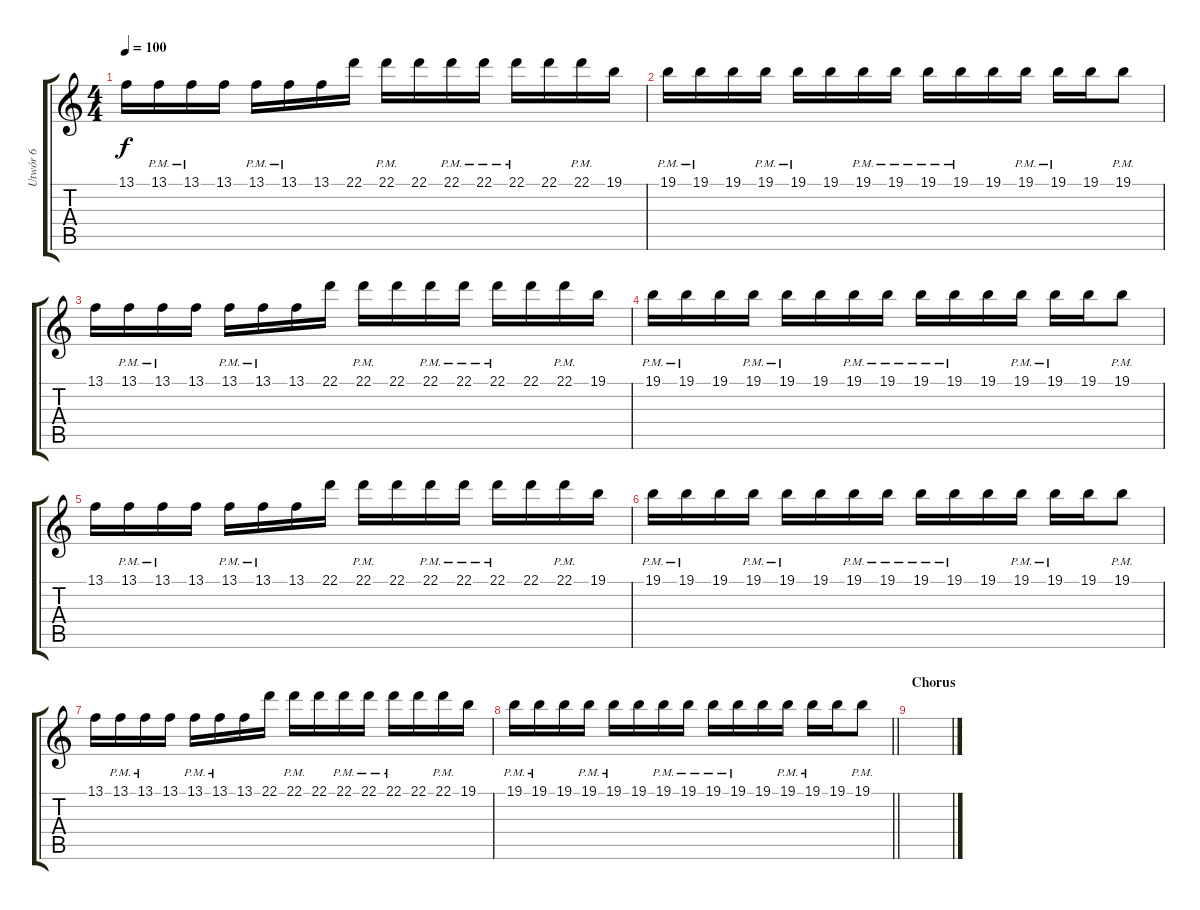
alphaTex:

\track ("Utwór 6" "Utwór 6") {instrument electricpiano1}
\staff {score tabs}
\tuning (E4 B3 G3 D3 A2 E2) {hide}
\ts (4 4)
\tempo 100
\clef g2
\ks c
13.1.16{dy f volume 12} 13.1{pm}.16{volume 7} 13.1{pm}.16 13.1.16{volume 12} 13.1{pm}.16{volume 7} 13.1{pm}.16 13.1.16{volume 12} 22.1.16 22.1{pm}.16{volume 7} 22.1.16{volume 12} 22.1{pm}.16{volume 7} 22.1{pm}.16 22.1{pm}.16 22.1.16{volume 12} 22.1{pm}.16{volume 7} 19.1.16{volume 7} |
19.1{pm}.16{volume 12} 19.1{pm}.16 19.1.16{volume 16} 19.1{pm}.16{volume 12} 19.1{pm}.16 19.1.16{volume 16} 19.1{pm}.16{volume 12} 19.1{pm}.16 19.1{pm}.16{volume 3} 19.1{pm}.16 19.1.16 19.1{pm}.16 19.1{pm}.16 19.1.16 19.1{pm}.8 |
13.1.16{volume 12} 13.1{pm}.16{volume 7} 13.1{pm}.16 13.1.16{volume 12} 13.1{pm}.16{volume 7} 13.1{pm}.16 13.1.16{volume 12} 22.1.16 22.1{pm}.16{volume 7} 22.1.16{volume 12} 22.1{pm}.16{volume 7} 22.1{pm}.16 22.1{pm}.16 22.1.16{volume 12} 22.1{pm}.16{volume 7} 19.1.16{volume 7} |
19.1{pm}.16{volume 12} 19.1{pm}.16 19.1.16{volume 16} 19.1{pm}.16{volume 12} 19.1{pm}.16 19.1.16{volume 16} 19.1{pm}.16{volume 12} 19.1{pm}.16 19.1{pm}.16{volume 3} 19.1{pm}.16 19.1.16 19.1{pm}.16 19.1{pm}.16 19.1.16 19.1{pm}.8 |
13.1.16{volume 12} 13.1{pm}.16{volume 7} 13.1{pm}.16 13.1.16{volume 12} 13.1{pm}.16{volume 7} 13.1{pm}.16 13.1.16{volume 12} 22.1.16 22.1{pm}.16{volume 7} 22.1.16{volume 12} 22.1{pm}.16{volume 7} 22.1{pm}.16 22.1{pm}.16 22.1.16{volume 12} 22.1{pm}.16{volume 7} 19.1.16{volume 7} |
19.1{pm}.16{volume 12} 19.1{pm}.16 19.1.16{volume 16} 19.1{pm}.16{volume 12} 19.1{pm}.16 19.1.16{volume 16} 19.1{pm}.16{volume 12} 19.1{pm}.16 19.1{pm}.16{volume 3} 19.1{pm}.16 19.1.16 19.1{pm}.16 19.1{pm}.16 19.1.16 19.1{pm}.8 |
13.1.16{volume 12} 13.1{pm}.16{volume 7} 13.1{pm}.16 13.1.16{volume 12} 13.1{pm}.16{volume 7} 13.1{pm}.16 13.1.16{volume 12} 22.1.16 22.1{pm}.16{volume 7} 22.1.16{volume 12} 22.1{pm}.16{volume 7} 22.1{pm}.16 22.1{pm}.16 22.1.16{volume 12} 22.1{pm}.16{volume 7} 19.1.16{volume 7} |
\barLineRight lightlight
19.1{pm}.16{volume 12} 19.1{pm}.16 19.1.16{volume 16} 19.1{pm}.16{volume 12} 19.1{pm}.16 19.1.16{volume 16} 19.1{pm}.16{volume 12} 19.1{pm}.16 19.1{pm}.16{volume 3} 19.1{pm}.16 19.1.16 19.1{pm}.16 19.1{pm}.16 19.1.16 19.1{pm}.8 |
\section ("" "Chorus")
